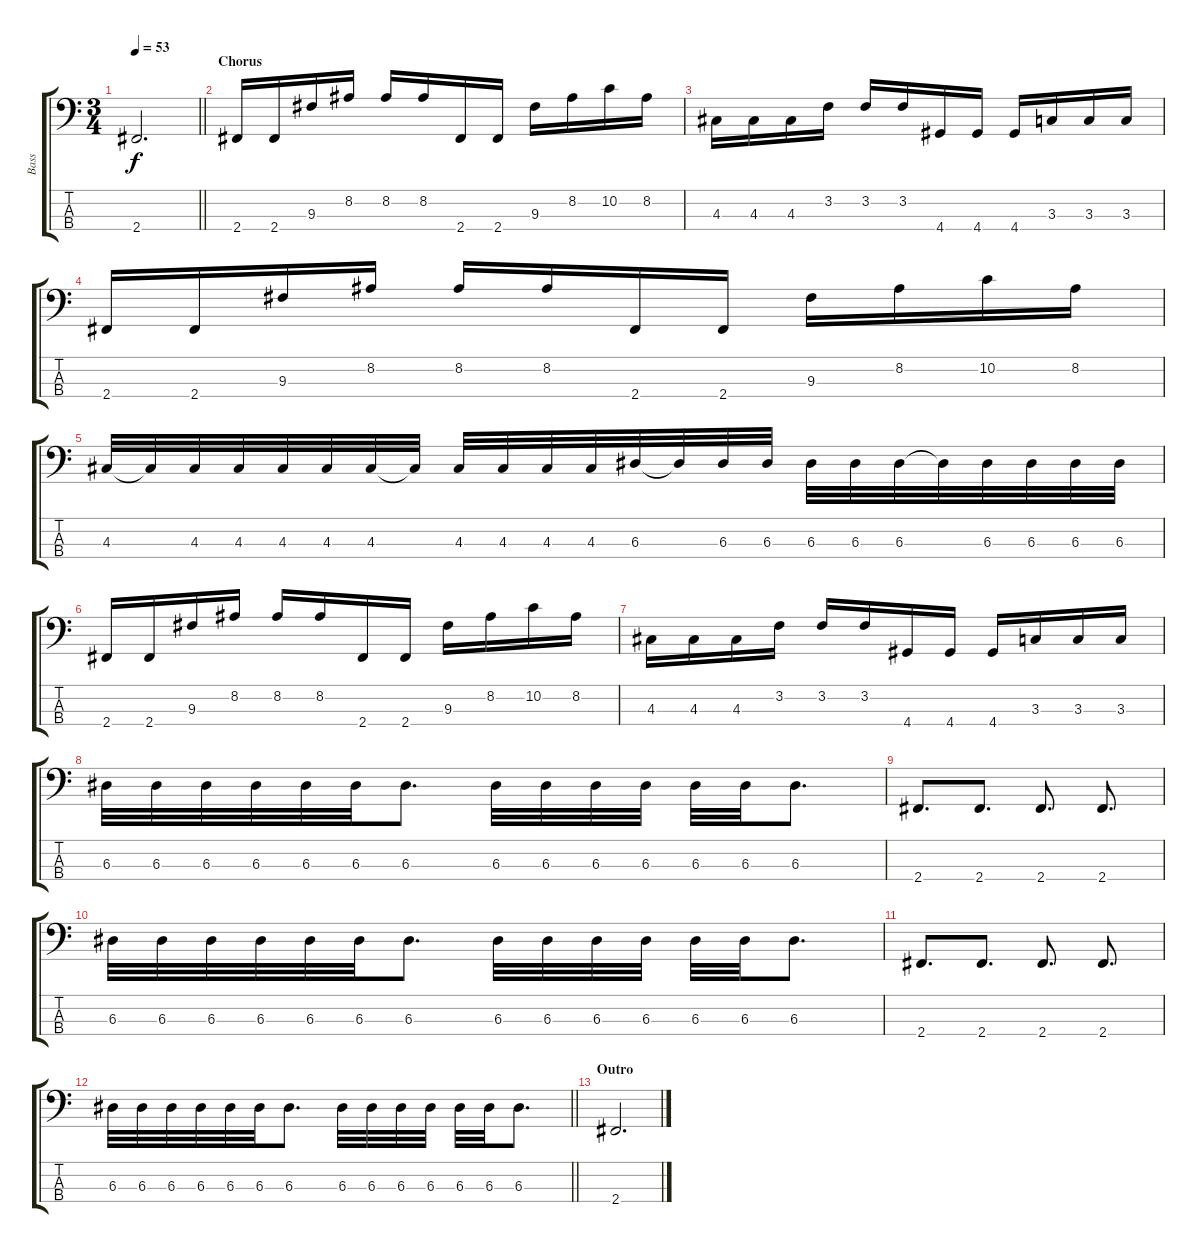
\track ("Bass" "Bass") {instrument electricbassfinger}
\staff {score tabs}
\tuning (G2 D2 A1 E1) {hide}
\ts (3 4)
\tempo 53
\clef f4
\barLineRight lightlight
\ks c
2.4.2{d dy f} |
\section ("" "Chorus")
2.4.16 2.4.16 9.3.16 8.2.16 8.2.16 8.2.16 2.4.16 2.4.16 9.3.16 8.2.16 10.2.16 8.2.16 |
4.3.16 4.3.16 4.3.16 3.2.16 3.2.16 3.2.16 4.4.16 4.4.16 4.4.16 3.3.16 3.3.16 3.3.16 |
2.4.16 2.4.16 9.3.16 8.2.16 8.2.16 8.2.16 2.4.16 2.4.16 9.3.16 8.2.16 10.2.16 8.2.16 |
4.3.32 4.3{t}.32 4.3.32 4.3.32 4.3.32 4.3.32 4.3.32 4.3{t}.32 4.3.32 4.3.32 4.3.32 4.3.32 6.3.32 6.3{t}.32 6.3.32 6.3.32 6.3.32 6.3.32 6.3.32 6.3{t}.32 6.3.32 6.3.32 6.3.32 6.3.32 |
2.4.16 2.4.16 9.3.16 8.2.16 8.2.16 8.2.16 2.4.16 2.4.16 9.3.16 8.2.16 10.2.16 8.2.16 |
4.3.16 4.3.16 4.3.16 3.2.16 3.2.16 3.2.16 4.4.16 4.4.16 4.4.16 3.3.16 3.3.16 3.3.16 |
6.3.32 6.3.32 6.3.32 6.3.32 6.3.32 6.3.32 6.3.8{d} 6.3.32 6.3.32 6.3.32 6.3.32 6.3.32 6.3.32 6.3.8{d} |
2.4.8{d} 2.4.8{d} 2.4.8{d} 2.4.8{d} |
6.3.32 6.3.32 6.3.32 6.3.32 6.3.32 6.3.32 6.3.8{d} 6.3.32 6.3.32 6.3.32 6.3.32 6.3.32 6.3.32 6.3.8{d} |
2.4.8{d} 2.4.8{d} 2.4.8{d} 2.4.8{d} |
\barLineRight lightlight
6.3.32 6.3.32 6.3.32 6.3.32 6.3.32 6.3.32 6.3.8{d} 6.3.32 6.3.32 6.3.32 6.3.32 6.3.32 6.3.32 6.3.8{d} |
\section ("" "Outro")
2.4.2{d}
